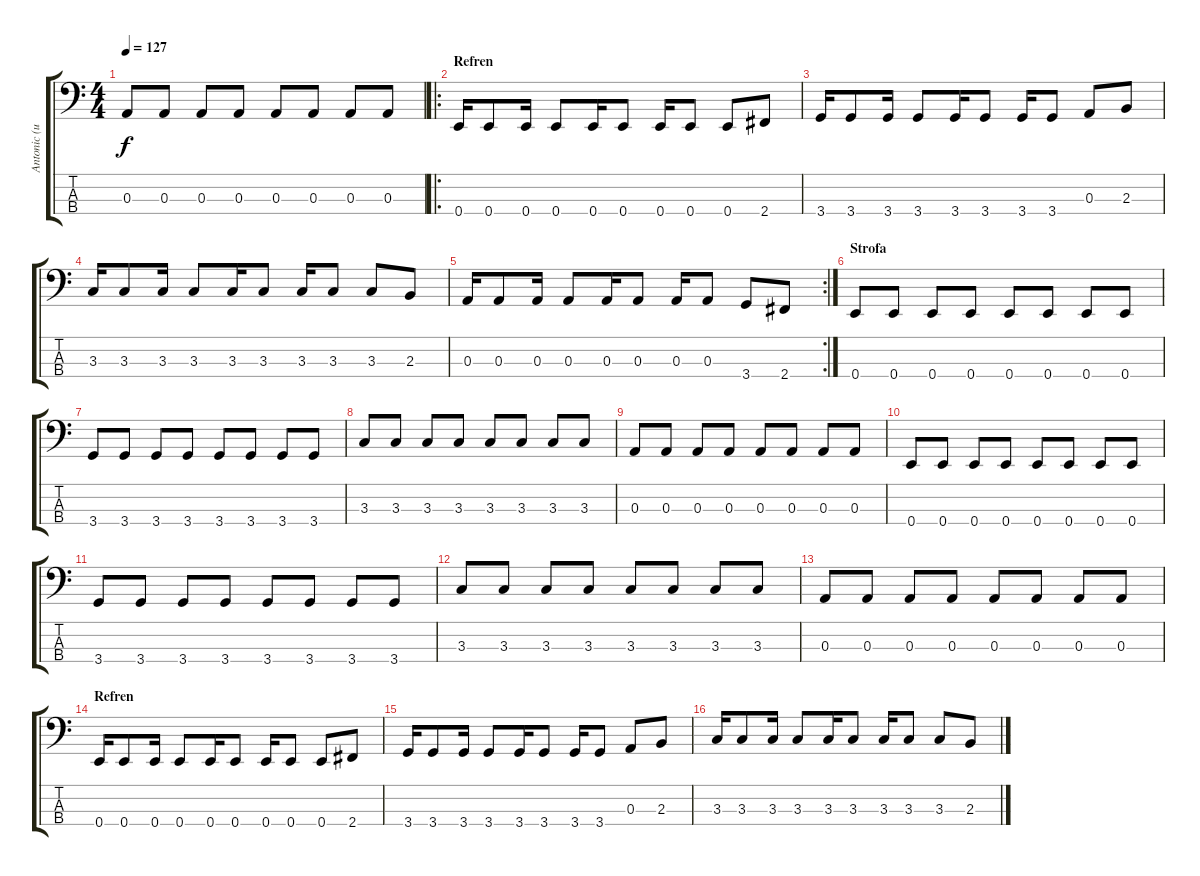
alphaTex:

\track ("Antonic (u svoje vreme)" "Antonic (u") {instrument electricbasspick}
\staff {score tabs}
\tuning (G2 D2 A1 E1) {hide}
\ts (4 4)
\tempo 127
\clef f4
\ks c
0.3.8{dy f} 0.3.8 0.3.8 0.3.8 0.3.8 0.3.8 0.3.8 0.3.8 |
\ro
\section ("" "Refren")
0.4.16 0.4.8 0.4.16 0.4.8 0.4.16 0.4.8 0.4.16 0.4.8 0.4.8 2.4.8 |
3.4.16 3.4.8 3.4.16 3.4.8 3.4.16 3.4.8 3.4.16 3.4.8 0.3.8 2.3.8 |
3.3.16 3.3.8 3.3.16 3.3.8 3.3.16 3.3.8 3.3.16 3.3.8 3.3.8 2.3.8 |
\rc 2
0.3.16 0.3.8 0.3.16 0.3.8 0.3.16 0.3.8 0.3.16 0.3.8 3.4.8 2.4.8 |
\section ("" "Strofa")
0.4.8 0.4.8 0.4.8 0.4.8 0.4.8 0.4.8 0.4.8 0.4.8 |
3.4.8 3.4.8 3.4.8 3.4.8 3.4.8 3.4.8 3.4.8 3.4.8 |
3.3.8 3.3.8 3.3.8 3.3.8 3.3.8 3.3.8 3.3.8 3.3.8 |
0.3.8 0.3.8 0.3.8 0.3.8 0.3.8 0.3.8 0.3.8 0.3.8 |
0.4.8 0.4.8 0.4.8 0.4.8 0.4.8 0.4.8 0.4.8 0.4.8 |
3.4.8 3.4.8 3.4.8 3.4.8 3.4.8 3.4.8 3.4.8 3.4.8 |
3.3.8 3.3.8 3.3.8 3.3.8 3.3.8 3.3.8 3.3.8 3.3.8 |
0.3.8 0.3.8 0.3.8 0.3.8 0.3.8 0.3.8 0.3.8 0.3.8 |
\section ("" "Refren")
0.4.16 0.4.8 0.4.16 0.4.8 0.4.16 0.4.8 0.4.16 0.4.8 0.4.8 2.4.8 |
3.4.16 3.4.8 3.4.16 3.4.8 3.4.16 3.4.8 3.4.16 3.4.8 0.3.8 2.3.8 |
3.3.16 3.3.8 3.3.16 3.3.8 3.3.16 3.3.8 3.3.16 3.3.8 3.3.8 2.3.8
